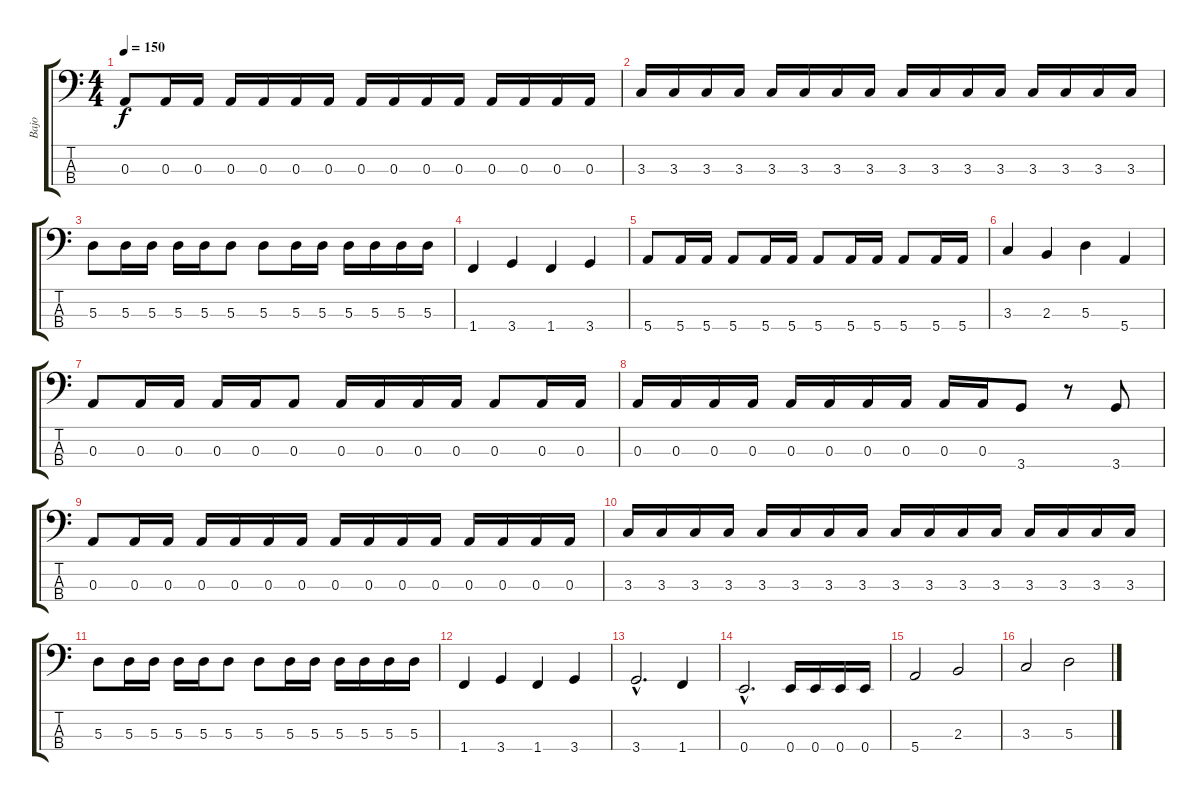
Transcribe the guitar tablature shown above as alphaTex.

\track ("Bajo" "Bajo") {instrument electricbassfinger}
\staff {score tabs}
\tuning (G2 D2 A1 E1) {hide}
\ts (4 4)
\tempo 150
\clef f4
\ks c
0.3.8{dy f} 0.3.16 0.3.16 0.3.16 0.3.16 0.3.16 0.3.16 0.3.16 0.3.16 0.3.16 0.3.16 0.3.16 0.3.16 0.3.16 0.3.16 |
3.3.16 3.3.16 3.3.16 3.3.16 3.3.16 3.3.16 3.3.16 3.3.16 3.3.16 3.3.16 3.3.16 3.3.16 3.3.16 3.3.16 3.3.16 3.3.16 |
5.3.8 5.3.16 5.3.16 5.3.16 5.3.16 5.3.8 5.3.8 5.3.16 5.3.16 5.3.16 5.3.16 5.3.16 5.3.16 |
1.4.4 3.4.4 1.4.4 3.4.4 |
5.4.8 5.4.16 5.4.16 5.4.8 5.4.16 5.4.16 5.4.8 5.4.16 5.4.16 5.4.8 5.4.16 5.4.16 |
3.3.4 2.3.4 5.3.4 5.4.4 |
0.3.8 0.3.16 0.3.16 0.3.16 0.3.16 0.3.8 0.3.16 0.3.16 0.3.16 0.3.16 0.3.8 0.3.16 0.3.16 |
0.3.16 0.3.16 0.3.16 0.3.16 0.3.16 0.3.16 0.3.16 0.3.16 0.3.16 0.3.16 3.4.8 r.8 3.4.8 |
0.3.8 0.3.16 0.3.16 0.3.16 0.3.16 0.3.16 0.3.16 0.3.16 0.3.16 0.3.16 0.3.16 0.3.16 0.3.16 0.3.16 0.3.16 |
3.3.16 3.3.16 3.3.16 3.3.16 3.3.16 3.3.16 3.3.16 3.3.16 3.3.16 3.3.16 3.3.16 3.3.16 3.3.16 3.3.16 3.3.16 3.3.16 |
5.3.8 5.3.16 5.3.16 5.3.16 5.3.16 5.3.8 5.3.8 5.3.16 5.3.16 5.3.16 5.3.16 5.3.16 5.3.16 |
1.4.4 3.4.4 1.4.4 3.4.4 |
3.4{hac}.2{d} 1.4.4 |
0.4{hac}.2{d} 0.4.16 0.4.16 0.4.16 0.4.16 |
5.4.2 2.3.2 |
3.3.2 5.3.2
